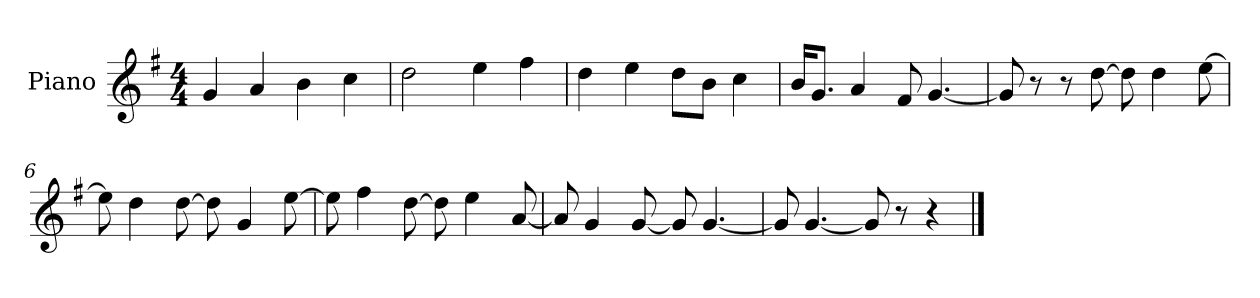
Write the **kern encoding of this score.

**kern
*part1
*staff1
*I"Piano
*I'P-no
*clefG2
*k[f#]
*M4/4
*MM90
=1
4g/
4a/
4b\
4cc\
=2
2dd\
4ee\
4ff#\
=3
4dd\
4ee\
8dd\L
8b\J
4cc\
=4
16b/KL
8.g/J
4a/
8f#/
[4.g/
=5
8g/]
8r
8r
[8dd\
8dd\]
4dd\
[8ee\
=6
8ee\]
4dd\
[8dd\
8dd\]
4g/
[8ee\
!!LO:LB:g=z
=7
8ee\]
4ff#\
[8dd\
8dd\]
4ee\
[8a/
=8
8a/]
4g/
[8g/
8g/]
[4.g/
=9
8g/]
[4.g/
8g/]
8r
4r
==
*-
